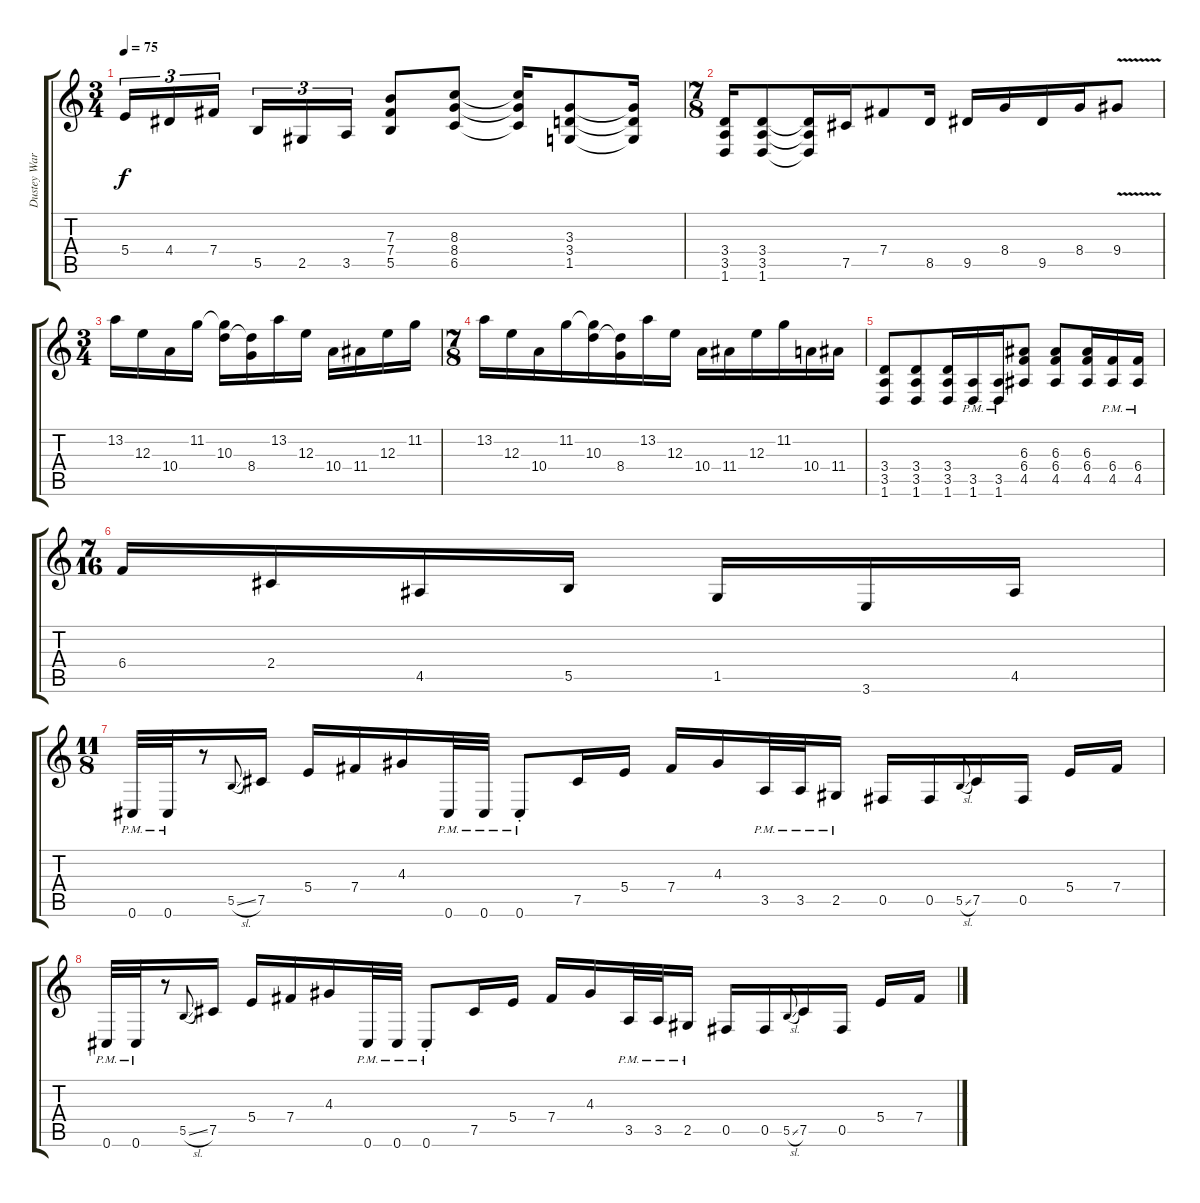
\track ("Dustey Warring" "Dustey War") {instrument distortionguitar}
\staff {score tabs}
\tuning (Db4 Ab3 E3 B2 Gb2 Db2) {hide}
\ts (3 4)
\tempo 75
\clef g2
\ks c
5.4.16{tu (3 2) dy f} 4.4.16{tu (3 2)} 7.4.16{tu (3 2) beam splitsecondary} 5.5.16{tu (3 2)} 2.5.16{tu (3 2)} 3.5.16{tu (3 2)} (7.3 7.4 5.5).8 (8.3 8.4 6.5).8 (8.3{t} 8.4{t} 6.5{t}).16 (3.3 3.4 1.5).8 (3.3{t} 3.4{t} 1.5{t}).16 |
\ts (7 8)
(3.4 3.5 1.6).16 (3.4 3.5 1.6).8 (3.4{t} 3.5{t} 1.6{t}).16 7.5.16 7.4.8 8.5.16 9.5.16 8.4.16 9.5.16 8.4.16 9.4{v}.8 |
\ts (3 4)
13.2.16 12.3.16 10.4.16 11.2.16 (11.2{t} 10.3).16 (10.3{t} 8.4).16 13.2.16 12.3.16 10.4.16 11.4.16 12.3.16 11.2.16 |
\ts (7 8)
13.2.16 12.3.16 10.4.16 11.2.16 (11.2{t} 10.3).16 (10.3{t} 8.4).16 13.2.16 12.3.16 10.4.16 11.4.16 12.3.16 11.2.16 10.4.16 11.4.16 |
(3.4 3.5 1.6).8 (3.4 3.5 1.6).8 (3.4 3.5 1.6).16 (3.5{pm} 1.6{pm}).16 (3.5{pm} 1.6{pm}).16 (6.3 6.4 4.5).8 (6.3 6.4 4.5).8 (6.3 6.4 4.5).16 (6.4{pm} 4.5{pm}).16 (6.4{pm} 4.5{pm}).16 |
\ts (7 16)
6.4.16 2.4.16 4.5.16 5.5.16 1.5.16 3.6.16 4.5.16 |
\ts (11 8)
0.6{pm}.32 0.6{pm}.32 r.8 5.5{sl}.8{gr onbeat} 7.5.16 5.4.16 7.4.16 4.3.16 0.6{pm}.32 0.6{pm}.32 0.6{pm st}.8 7.5.16 5.4.16 7.4.16 4.3.16 3.5{pm}.32 3.5{pm}.32 2.5{pm}.16 0.5.16 0.5.16 5.5{sl}.8{gr onbeat} 7.5.16 0.5.16 5.4.16 7.4.16 |
0.6{pm}.32 0.6{pm}.32 r.8 5.5{sl}.8{gr onbeat} 7.5.16 5.4.16 7.4.16 4.3.16 0.6{pm}.32 0.6{pm}.32 0.6{pm st}.8 7.5.16 5.4.16 7.4.16 4.3.16 3.5{pm}.32 3.5{pm}.32 2.5{pm}.16 0.5.16 0.5.16 5.5{sl}.8{gr onbeat} 7.5.16 0.5.16 5.4.16 7.4.16
